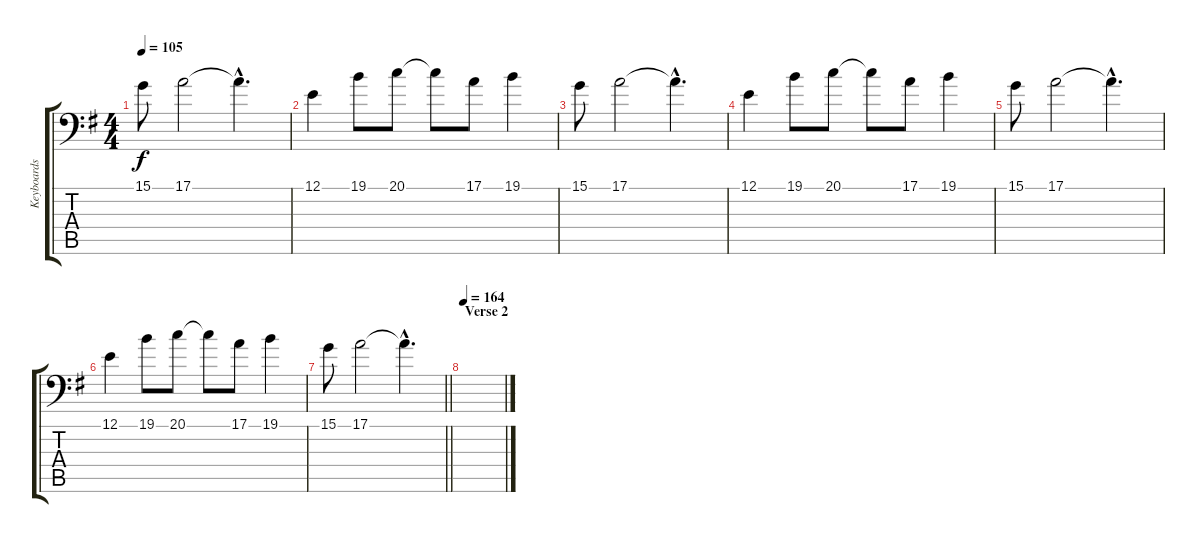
\track ("Keyboards" "Keyboards") {instrument stringensemble1}
\staff {score tabs}
\tuning (E3 B2 G2 D2 A1 E1) {hide}
\ts (4 4)
\tempo 105
\clef f4
\ks eminor
15.1.8{dy f} 17.1.2 17.1{hac t}.4{d} |
12.1.4 19.1.8 20.1.8 20.1{t}.8 17.1.8 19.1.4 |
15.1.8 17.1.2 17.1{hac t}.4{d} |
12.1.4 19.1.8 20.1.8 20.1{t}.8 17.1.8 19.1.4 |
15.1.8 17.1.2 17.1{hac t}.4{d} |
12.1.4 19.1.8 20.1.8 20.1{t}.8 17.1.8 19.1.4 |
\barLineRight lightlight
15.1.8 17.1.2 17.1{hac t}.4{d} |
\section ("" "Verse 2")
\tempo 164
